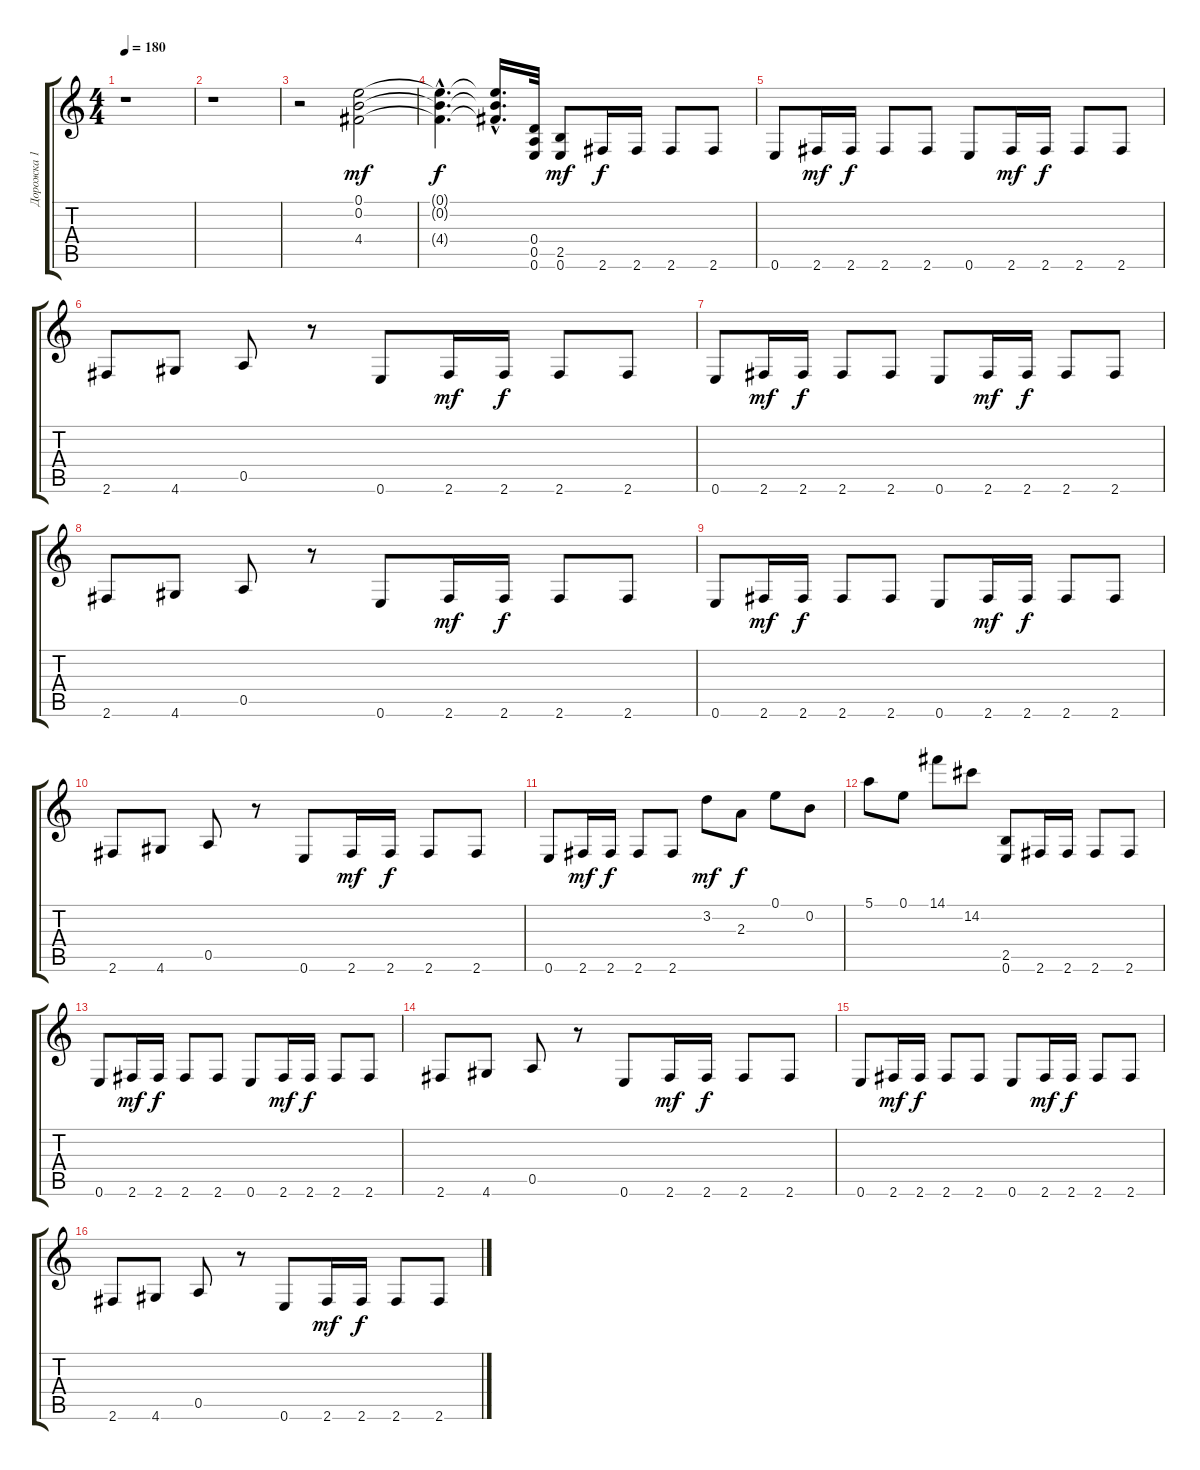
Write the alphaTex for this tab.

\track ("Дорожка 1" "Дорожка 1") {instrument distortionguitar}
\staff {score tabs}
\tuning (E4 B3 G3 D3 A2 E2) {hide}
\ts (4 4)
\tempo 180
\clef g2
\ks c
r.1{dy f} |
r.1 |
r.2 (0.1 0.2 4.4).2{dy mf} |
(0.1{hac t} 0.2{hac t} 4.4{hac t}).4{d dy f} (0.1{hac t} 0.2{hac t} 4.4{hac t}).16{d} (0.4 0.5 0.6).32 (2.5 0.6).8{dy mf} 2.6.16{dy f} 2.6.16 2.6.8 2.6.8 |
0.6.8 2.6.16{dy mf} 2.6.16{dy f} 2.6.8 2.6.8 0.6.8 2.6.16{dy mf} 2.6.16{dy f} 2.6.8 2.6.8 |
2.6.8 4.6.8 0.5.8 r.8 0.6.8 2.6.16{dy mf} 2.6.16{dy f} 2.6.8 2.6.8 |
0.6.8 2.6.16{dy mf} 2.6.16{dy f} 2.6.8 2.6.8 0.6.8 2.6.16{dy mf} 2.6.16{dy f} 2.6.8 2.6.8 |
2.6.8 4.6.8 0.5.8 r.8 0.6.8 2.6.16{dy mf} 2.6.16{dy f} 2.6.8 2.6.8 |
0.6.8 2.6.16{dy mf} 2.6.16{dy f} 2.6.8 2.6.8 0.6.8 2.6.16{dy mf} 2.6.16{dy f} 2.6.8 2.6.8 |
2.6.8 4.6.8 0.5.8 r.8 0.6.8 2.6.16{dy mf} 2.6.16{dy f} 2.6.8 2.6.8 |
0.6.8 2.6.16{dy mf} 2.6.16{dy f} 2.6.8 2.6.8 3.2.8{dy mf} 2.3.8{dy f} 0.1.8 0.2.8 |
5.1.8 0.1.8 14.1.8 14.2.8 (2.5 0.6).8 2.6.16 2.6.16 2.6.8 2.6.8 |
0.6.8 2.6.16{dy mf} 2.6.16{dy f} 2.6.8 2.6.8 0.6.8 2.6.16{dy mf} 2.6.16{dy f} 2.6.8 2.6.8 |
2.6.8 4.6.8 0.5.8 r.8 0.6.8 2.6.16{dy mf} 2.6.16{dy f} 2.6.8 2.6.8 |
0.6.8 2.6.16{dy mf} 2.6.16{dy f} 2.6.8 2.6.8 0.6.8 2.6.16{dy mf} 2.6.16{dy f} 2.6.8 2.6.8 |
2.6.8 4.6.8 0.5.8 r.8 0.6.8 2.6.16{dy mf} 2.6.16{dy f} 2.6.8 2.6.8
